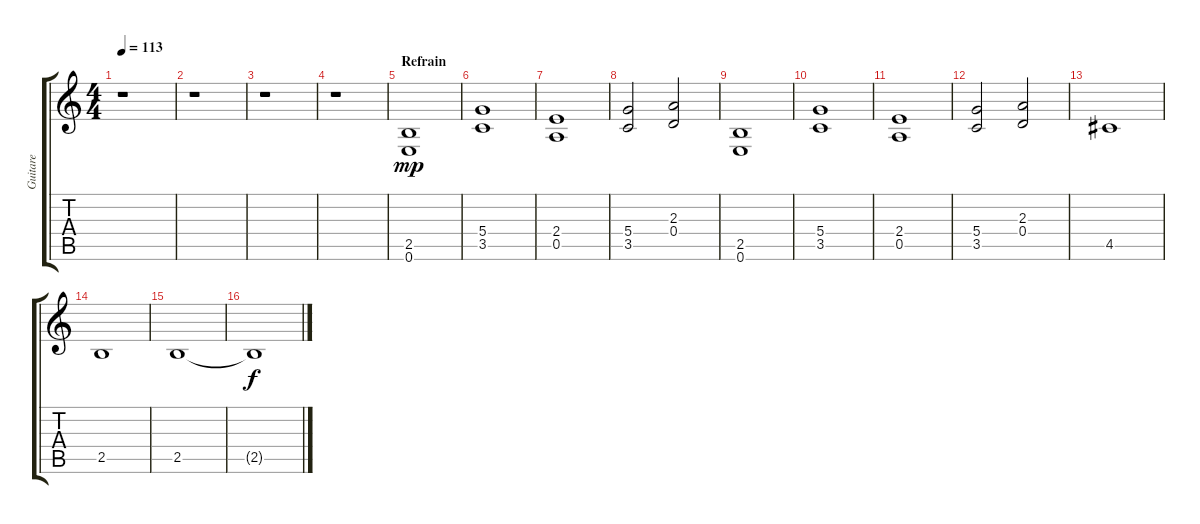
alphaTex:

\track ("Guitare" "Guitare") {instrument overdrivenguitar}
\staff {score tabs}
\tuning (E4 B3 G3 D3 A2 E2) {hide}
\ts (4 4)
\tempo 113
\clef g2
\ks c
r.1{dy mf} |
r.1 |
r.1 |
r.1 |
\section ("" "Refrain")
(2.5 0.6).1{dy mp} |
(5.4 3.5).1 |
(2.4 0.5).1 |
(5.4 3.5).2 (2.3 0.4).2 |
(2.5 0.6).1 |
(5.4 3.5).1 |
(2.4 0.5).1 |
(5.4 3.5).2 (2.3 0.4).2 |
4.5.1 |
2.5.1 |
2.5.1 |
2.5{t}.1{dy f}
